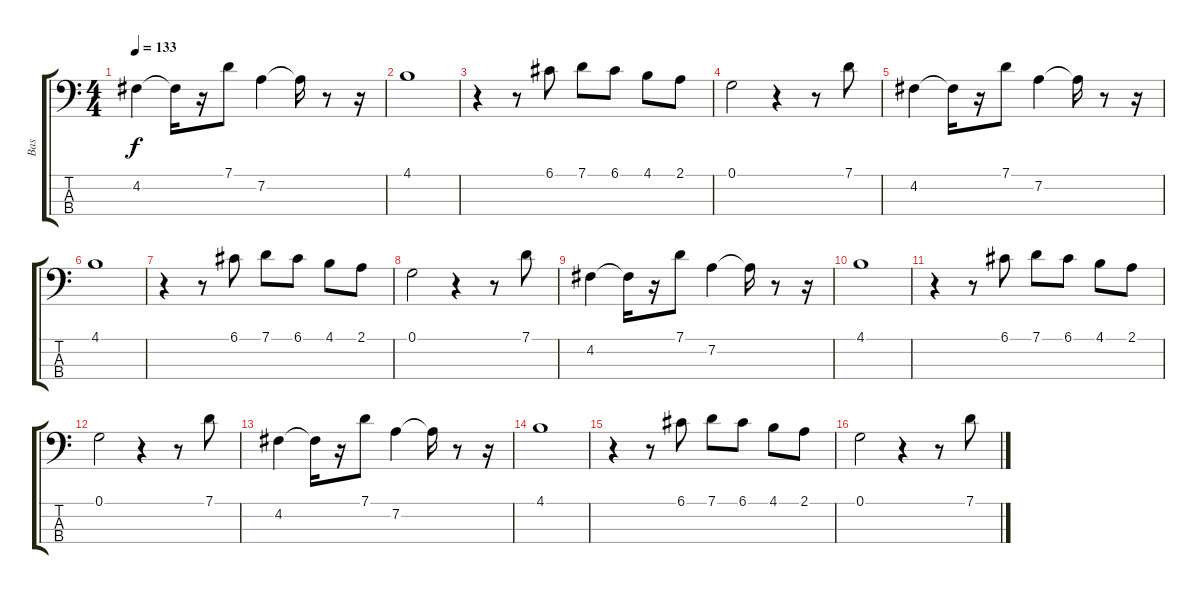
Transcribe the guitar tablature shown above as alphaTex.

\track ("Bas" "Bas") {instrument electricbasspick}
\staff {score tabs}
\tuning (G2 D2 A1 E1) {hide}
\ts (4 4)
\tempo 133
\clef f4
\ks c
4.2.4{dy f} 4.2{t}.16 r.16 7.1.8 7.2.4 7.2{t}.16 r.8 r.16 |
4.1.1 |
r.4 r.8 6.1.8 7.1.8 6.1.8 4.1.8 2.1.8 |
0.1.2 r.4 r.8 7.1.8 |
4.2.4 4.2{t}.16 r.16 7.1.8 7.2.4 7.2{t}.16 r.8 r.16 |
4.1.1 |
r.4 r.8 6.1.8 7.1.8 6.1.8 4.1.8 2.1.8 |
0.1.2 r.4 r.8 7.1.8 |
4.2.4 4.2{t}.16 r.16 7.1.8 7.2.4 7.2{t}.16 r.8 r.16 |
4.1.1 |
r.4 r.8 6.1.8 7.1.8 6.1.8 4.1.8 2.1.8 |
0.1.2 r.4 r.8 7.1.8 |
4.2.4 4.2{t}.16 r.16 7.1.8 7.2.4 7.2{t}.16 r.8 r.16 |
4.1.1 |
r.4 r.8 6.1.8 7.1.8 6.1.8 4.1.8 2.1.8 |
0.1.2 r.4 r.8 7.1.8
